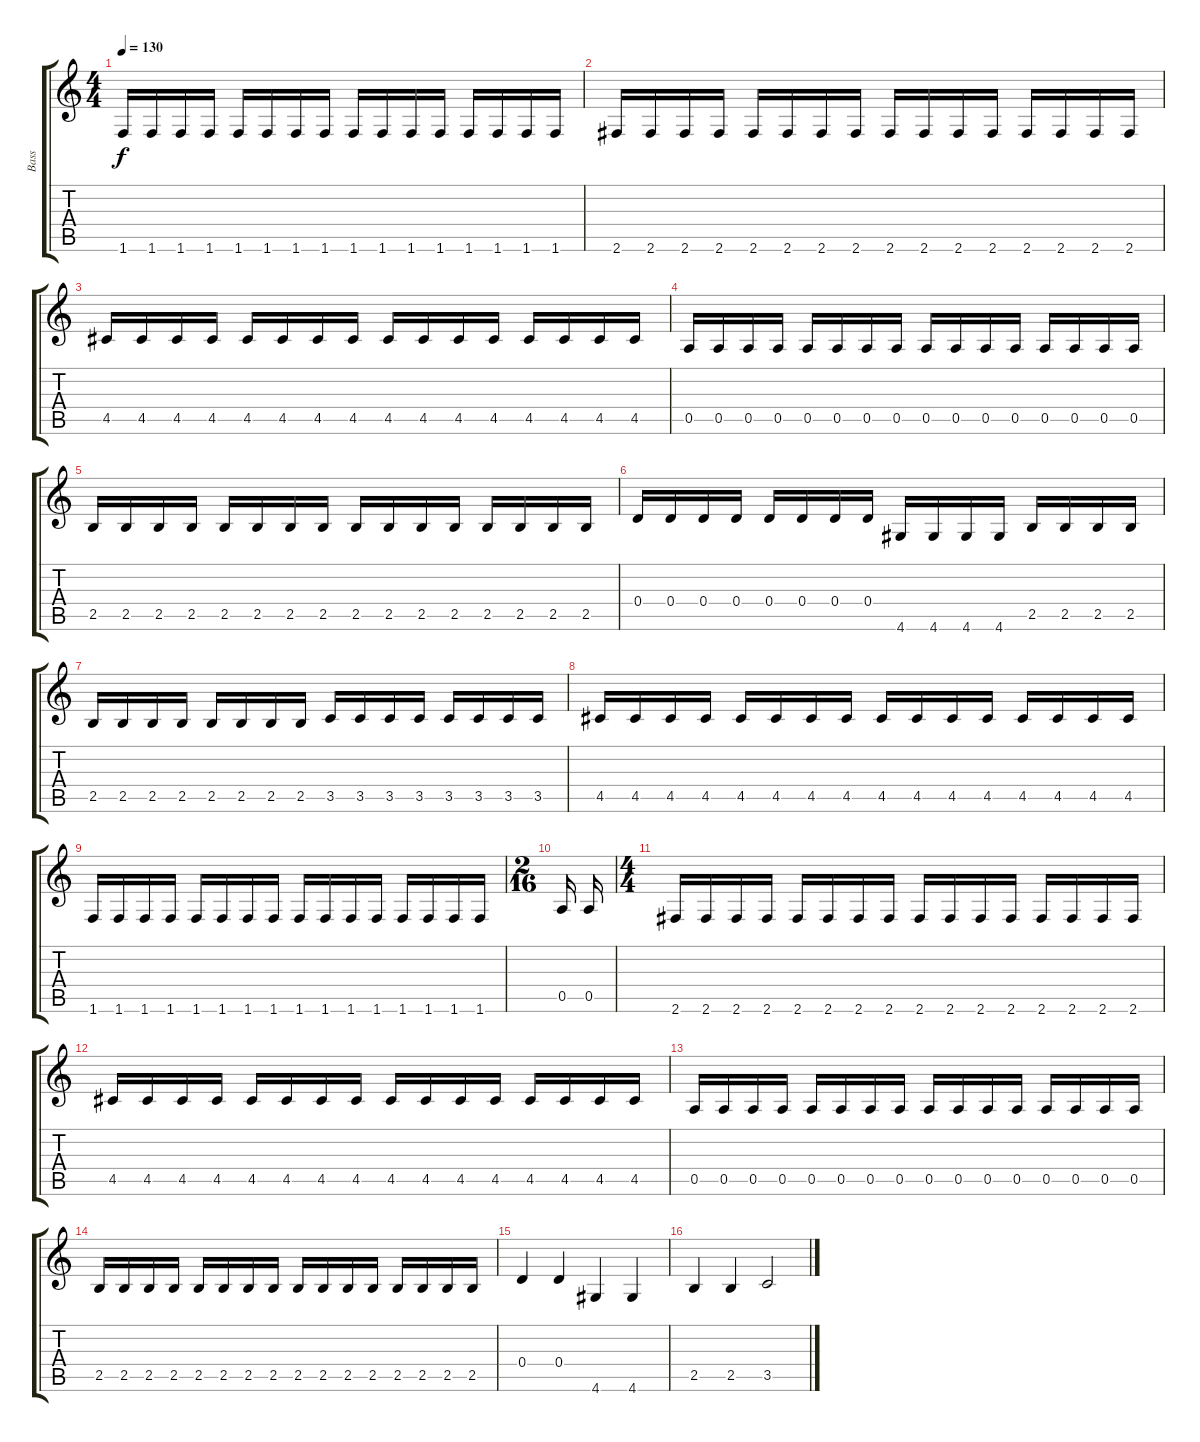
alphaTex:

\track ("Bass" "Bass") {instrument electricbassfinger}
\staff {score tabs}
\tuning (E4 B3 G3 D3 A2 E2) {hide}
\ts (4 4)
\tempo 130
\clef g2
\ks c
1.6.16{dy f} 1.6.16 1.6.16 1.6.16 1.6.16 1.6.16 1.6.16 1.6.16 1.6.16 1.6.16 1.6.16 1.6.16 1.6.16 1.6.16 1.6.16 1.6.16 |
2.6.16 2.6.16 2.6.16 2.6.16 2.6.16 2.6.16 2.6.16 2.6.16 2.6.16 2.6.16 2.6.16 2.6.16 2.6.16 2.6.16 2.6.16 2.6.16 |
4.5.16 4.5.16 4.5.16 4.5.16 4.5.16 4.5.16 4.5.16 4.5.16 4.5.16 4.5.16 4.5.16 4.5.16 4.5.16 4.5.16 4.5.16 4.5.16 |
0.5.16 0.5.16 0.5.16 0.5.16 0.5.16 0.5.16 0.5.16 0.5.16 0.5.16 0.5.16 0.5.16 0.5.16 0.5.16 0.5.16 0.5.16 0.5.16 |
2.5.16 2.5.16 2.5.16 2.5.16 2.5.16 2.5.16 2.5.16 2.5.16 2.5.16 2.5.16 2.5.16 2.5.16 2.5.16 2.5.16 2.5.16 2.5.16 |
0.4.16 0.4.16 0.4.16 0.4.16 0.4.16 0.4.16 0.4.16 0.4.16 4.6.16 4.6.16 4.6.16 4.6.16 2.5.16 2.5.16 2.5.16 2.5.16 |
2.5.16 2.5.16 2.5.16 2.5.16 2.5.16 2.5.16 2.5.16 2.5.16 3.5.16 3.5.16 3.5.16 3.5.16 3.5.16 3.5.16 3.5.16 3.5.16 |
4.5.16 4.5.16 4.5.16 4.5.16 4.5.16 4.5.16 4.5.16 4.5.16 4.5.16 4.5.16 4.5.16 4.5.16 4.5.16 4.5.16 4.5.16 4.5.16 |
1.6.16 1.6.16 1.6.16 1.6.16 1.6.16 1.6.16 1.6.16 1.6.16 1.6.16 1.6.16 1.6.16 1.6.16 1.6.16 1.6.16 1.6.16 1.6.16 |
\ts (2 16)
0.5.16 0.5.16 |
\ts (4 4)
2.6.16 2.6.16 2.6.16 2.6.16 2.6.16 2.6.16 2.6.16 2.6.16 2.6.16 2.6.16 2.6.16 2.6.16 2.6.16 2.6.16 2.6.16 2.6.16 |
4.5.16 4.5.16 4.5.16 4.5.16 4.5.16 4.5.16 4.5.16 4.5.16 4.5.16 4.5.16 4.5.16 4.5.16 4.5.16 4.5.16 4.5.16 4.5.16 |
0.5.16 0.5.16 0.5.16 0.5.16 0.5.16 0.5.16 0.5.16 0.5.16 0.5.16 0.5.16 0.5.16 0.5.16 0.5.16 0.5.16 0.5.16 0.5.16 |
2.5.16 2.5.16 2.5.16 2.5.16 2.5.16 2.5.16 2.5.16 2.5.16 2.5.16 2.5.16 2.5.16 2.5.16 2.5.16 2.5.16 2.5.16 2.5.16 |
0.4.4 0.4.4 4.6.4 4.6.4 |
2.5.4 2.5.4 3.5.2
